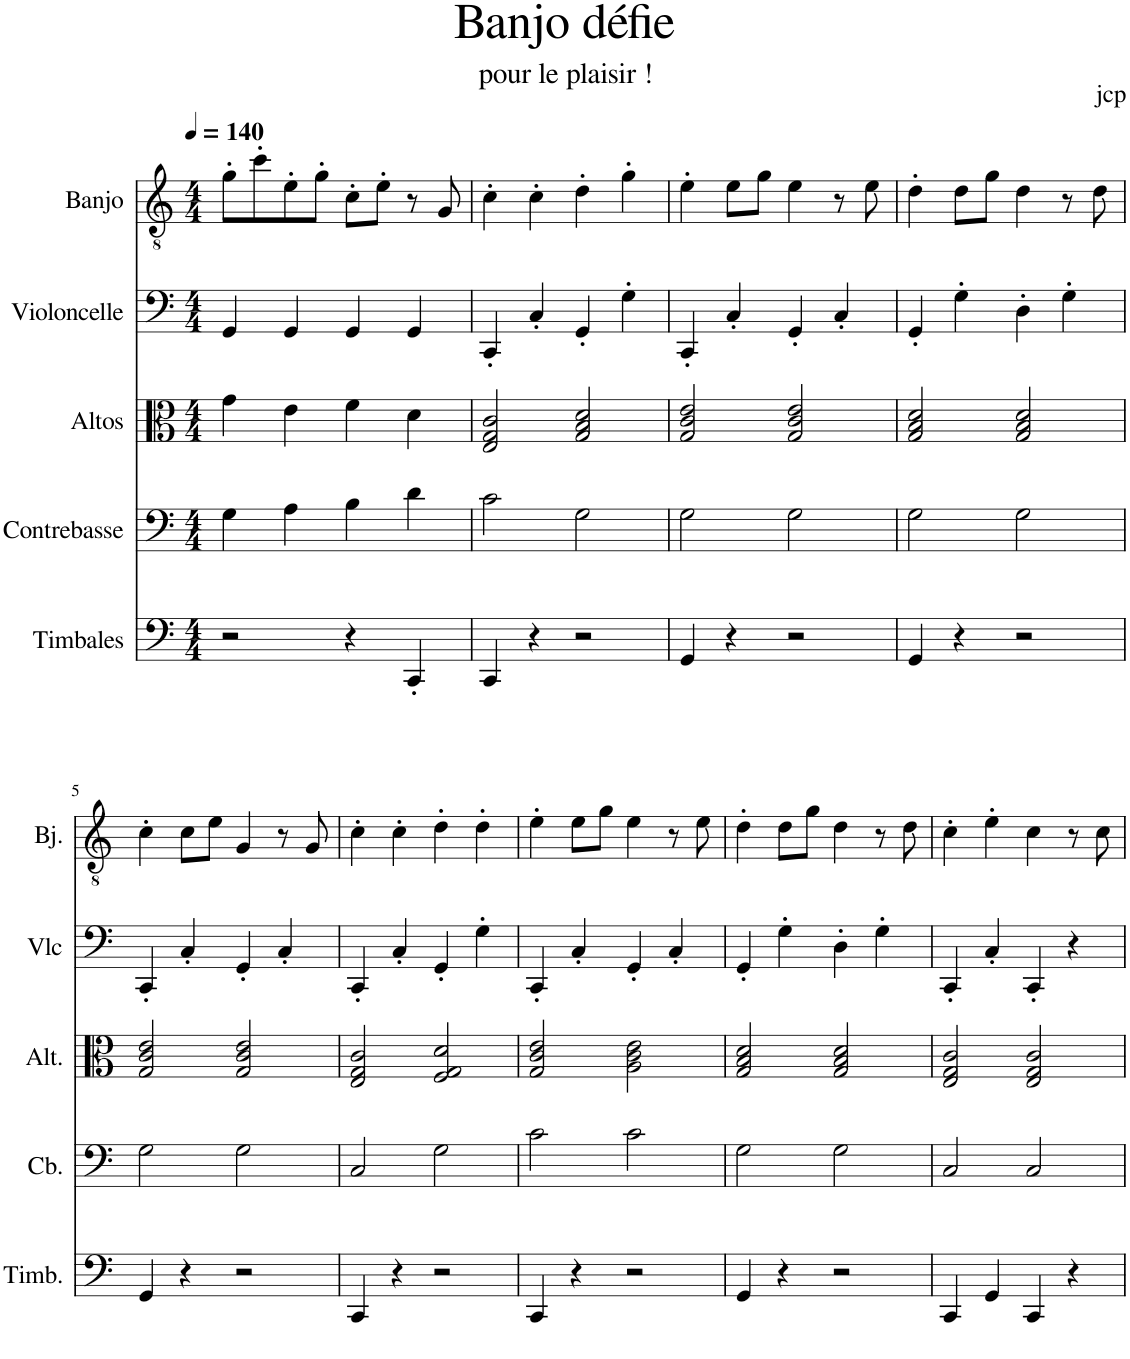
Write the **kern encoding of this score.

**kern	**kern	**kern	**kern	**kern
*part5	*part4	*part3	*part2	*part1
*staff5	*staff4	*staff3	*staff2	*staff1
*I"Timbales	*I"Contrebasse	*I"Altos	*I"Violoncelle	*I"Banjo
*I'Timb.	*I'Cb.	*I'Alt.	*I'Vlc	*I'Bj.
*clefF4	*clefF4	*clefC3	*clefF4	*clefGv2
*	*Trd7c12	*	*	*Trd7c12
*k[]	*k[]	*k[]	*k[]	*k[]
*M4/4	*M4/4	*M4/4	*M4/4	*M4/4
*MM140	*MM140	*MM140	*MM140	*MM140
=1	=1	=1	=1	=1
2r	4G\	4g\	4GG/	8g'\L
.	.	.	.	8cc'\
.	4A\	4e\	4GG/	8e'\
.	.	.	.	8g'\J
4r	4B\	4f\	4GG/	8c'\L
.	.	.	.	8e'\J
4CC'/	4d\	4d\	4GG/	8r
.	.	.	.	8G/
=2	=2	=2	=2	=2
4CC/	2c\	2E/ 2G/ 2c/	4CC'/	4c'\
4r	.	.	4C'/	4c'\
2r	2G\	2G/ 2B/ 2d/	4GG'/	4d'\
.	.	.	4G'\	4g'\
=3	=3	=3	=3	=3
4GG/	2G\	2G/ 2c/ 2e/	4CC'/	4e'\
4r	.	.	4C'/	8e\L
.	.	.	.	8g\J
2r	2G\	2G/ 2c/ 2e/	4GG'/	4e\
.	.	.	4C'/	8r
.	.	.	.	8e\
=4	=4	=4	=4	=4
4GG/	2G\	2G/ 2B/ 2d/	4GG'/	4d'\
4r	.	.	4G'\	8d\L
.	.	.	.	8g\J
2r	2G\	2G/ 2B/ 2d/	4D'\	4d\
.	.	.	4G'\	8r
.	.	.	.	8d\
!!LO:LB:g=z
=5	=5	=5	=5	=5
4GG/	2G\	2G/ 2c/ 2e/	4CC'/	4c'\
4r	.	.	4C'/	8c\L
.	.	.	.	8e\J
2r	2G\	2G/ 2c/ 2e/	4GG'/	4G/
.	.	.	4C'/	8r
.	.	.	.	8G/
=6	=6	=6	=6	=6
4CC/	2C/	2E/ 2G/ 2c/	4CC'/	4c'\
4r	.	.	4C'/	4c'\
2r	2G\	2F/ 2G/ 2d/	4GG'/	4d'\
.	.	.	4G'\	4d'\
=7	=7	=7	=7	=7
4CC/	2c\	2G/ 2c/ 2e/	4CC'/	4e'\
4r	.	.	4C'/	8e\L
.	.	.	.	8g\J
2r	2c\	2A\ 2c\ 2e\	4GG'/	4e\
.	.	.	4C'/	8r
.	.	.	.	8e\
=8	=8	=8	=8	=8
4GG/	2G\	2G/ 2B/ 2d/	4GG'/	4d'\
4r	.	.	4G'\	8d\L
.	.	.	.	8g\J
2r	2G\	2G/ 2B/ 2d/	4D'\	4d\
.	.	.	4G'\	8r
.	.	.	.	8d\
=9	=9	=9	=9	=9
4CC/	2C/	2E/ 2G/ 2c/	4CC'/	4c'\
4GG/	.	.	4C'/	4e'\
4CC/	2C/	2E/ 2G/ 2c/	4CC'/	4c\
4r	.	.	4r	8r
.	.	.	.	8c\
=	=	=	=	=
*-	*-	*-	*-	*-
